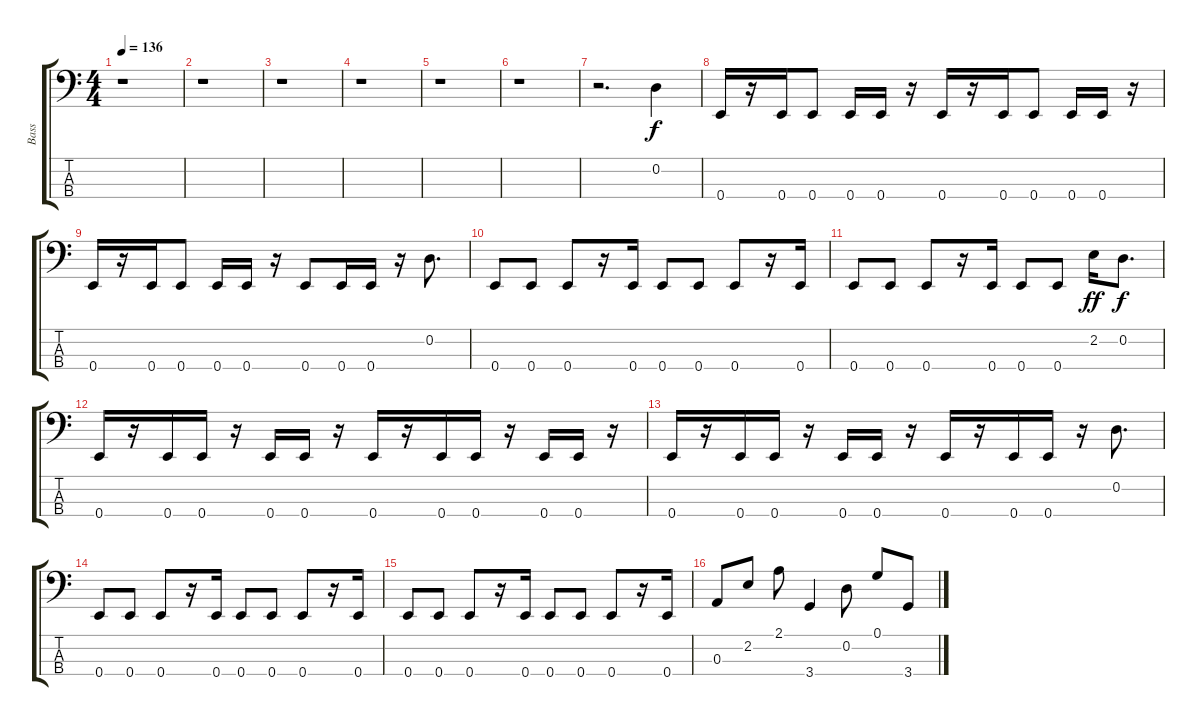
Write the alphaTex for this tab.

\track ("Bass" "Bass") {instrument electricbasspick}
\staff {score tabs}
\tuning (G2 D2 A1 E1) {hide}
\ts (4 4)
\tempo 136
\clef f4
\ks c
r.1{dy f instrument electricbasspick} |
r.1 |
r.1 |
r.1 |
r.1 |
r.1 |
r.2{d} 0.2.4 |
0.4.16 r.16 0.4.16 0.4.8 0.4.16 0.4.16 r.16 0.4.16 r.16 0.4.16 0.4.8 0.4.16 0.4.16 r.16 |
0.4.16 r.16 0.4.16 0.4.8 0.4.16 0.4.16 r.16 0.4.8 0.4.16 0.4.16 r.16 0.2.8{d} |
0.4.8 0.4.8 0.4.8 r.16 0.4.16 0.4.8 0.4.8 0.4.8 r.16 0.4.16 |
0.4.8 0.4.8 0.4.8 r.16 0.4.16 0.4.8 0.4.8 2.2.16{dy ff} 0.2.8{d dy f} |
0.4.16 r.16 0.4.16 0.4.16 r.16 0.4.16 0.4.16 r.16 0.4.16 r.16 0.4.16 0.4.16 r.16 0.4.16 0.4.16 r.16 |
0.4.16 r.16 0.4.16 0.4.16 r.16 0.4.16 0.4.16 r.16 0.4.16 r.16 0.4.16 0.4.16 r.16 0.2.8{d} |
0.4.8 0.4.8 0.4.8 r.16 0.4.16 0.4.8 0.4.8 0.4.8 r.16 0.4.16 |
0.4.8 0.4.8 0.4.8 r.16 0.4.16 0.4.8 0.4.8 0.4.8 r.16 0.4.16 |
0.3.8 2.2.8 2.1.8 3.4.4 0.2.8 0.1.8 3.4.8
